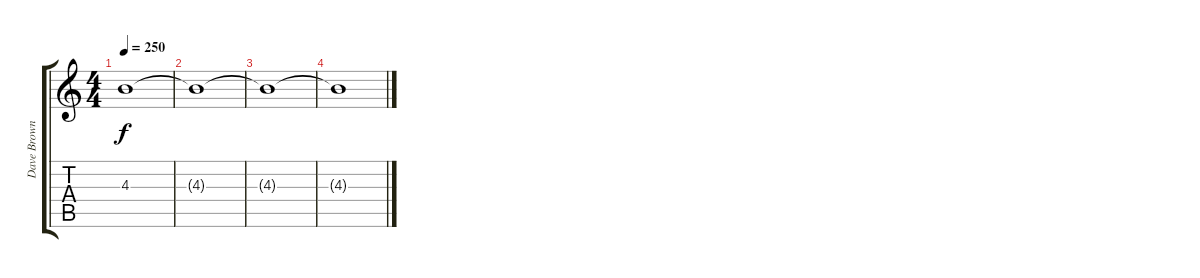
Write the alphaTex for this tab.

\track ("Dave BrownSound" "Dave Brown") {instrument distortionguitar}
\staff {score tabs}
\tuning (E4 B3 G3 D3 A2 E2) {hide}
\ts (4 4)
\tempo 250
\clef g2
\ks c
4.3.1{dy f} |
4.3{t}.1 |
4.3{t}.1{volume 0} |
4.3{t}.1
